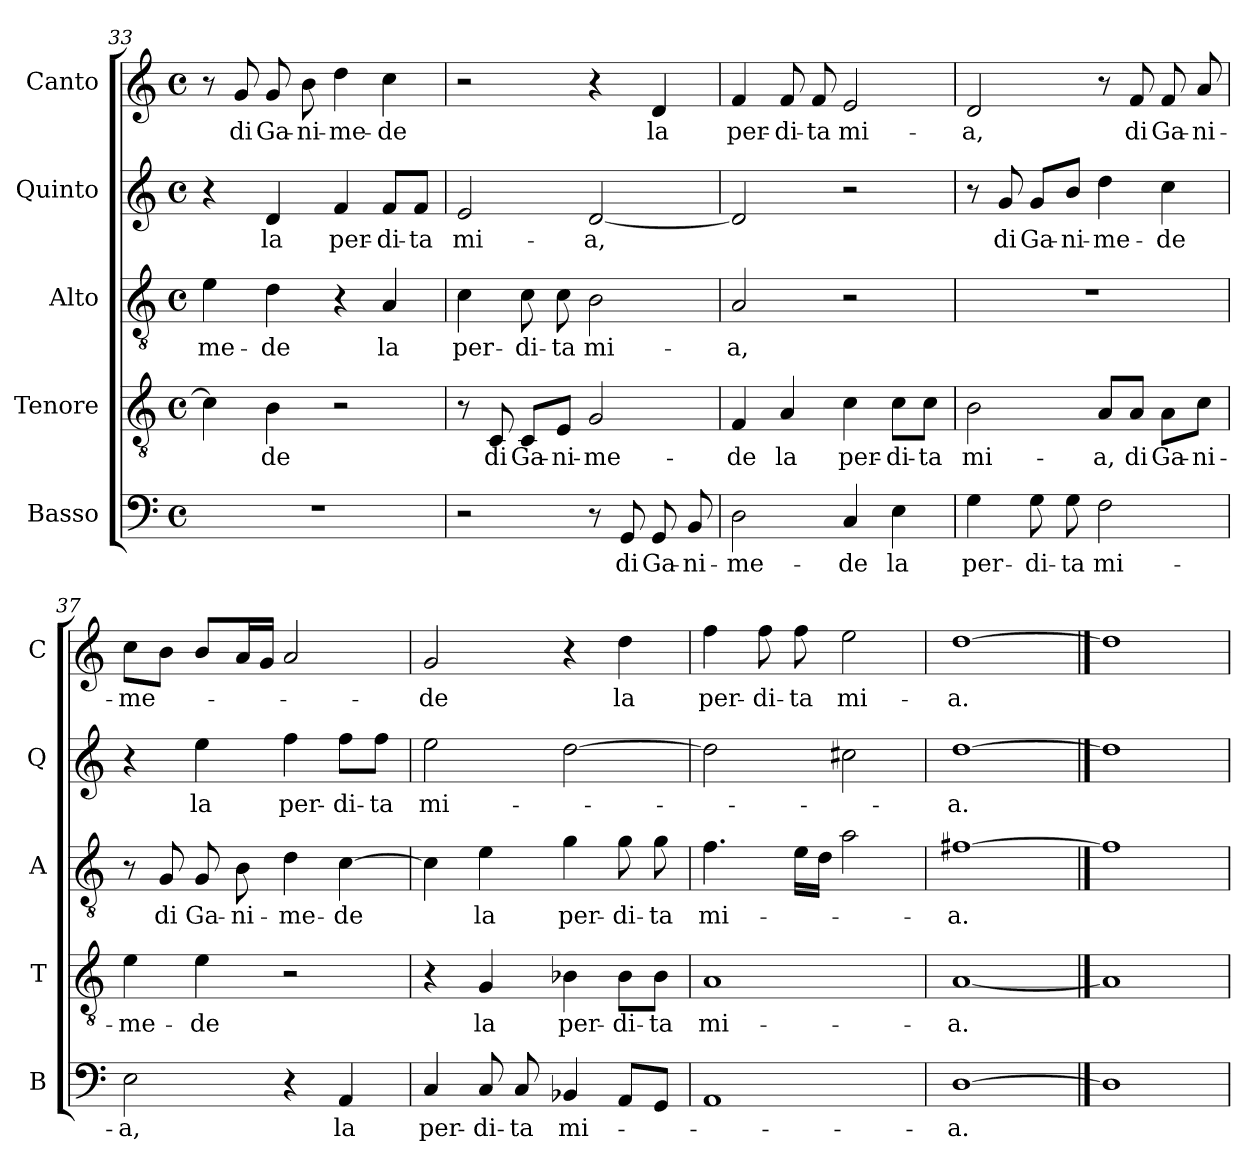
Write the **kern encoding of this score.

**kern	**text	**kern	**text	**kern	**text	**kern	**text	**kern	**text
*part5	*part5	*part4	*part4	*part3	*part3	*part2	*part2	*part1	*part1
*staff5	*staff5	*staff4	*staff4	*staff3	*staff3	*staff2	*staff2	*staff1	*staff1
*I"Basso	*	*I"Tenore	*	*I"Alto	*	*I"Quinto	*	*I"Canto	*
*I'B	*	*I'T	*	*I'A	*	*I'Q	*	*I'C	*
!!LO:LB:g=z
*clefF4	*	*clefGv2	*	*clefGv2	*	*clefG2	*	*clefG2	*
*k[]	*	*k[]	*	*k[]	*	*k[]	*	*k[]	*
*C:	*	*C:	*	*C:	*	*C:	*	*C:	*
*M4/4	*	*M4/4	*	*M4/4	*	*M4/4	*	*M4/4	*
*met(c)	*	*met(c)	*	*met(c)	*	*met(c)	*	*met(c)	*
=33	=33	=33	=33	=33	=33	=33	=33	=33	=33
!	!	!	!	!	!LO:LY:b	!	!	!	!
1r	.	4c\]	.	4e\	-me-	4r	.	8r	.
!	!	!	!	!	!	!	!	!	!LO:LY:b
.	.	.	.	.	.	.	.	8g/	di
!	!	!	!LO:LY:b	!	!LO:LY:b	!	!LO:LY:b	!	!LO:LY:b
.	.	4B\	-de	4d\	-de	4d/	la	8g/	Ga-
!	!	!	!	!	!	!	!	!	!LO:LY:b
.	.	.	.	.	.	.	.	8b\	-ni-
!	!	!	!	!	!	!	!LO:LY:b	!	!LO:LY:b
.	.	2r	.	4r	.	4f/	per-	4dd\	-me-
!	!	!	!	!	!LO:LY:b	!	!LO:LY:b	!	!LO:LY:b
.	.	.	.	4A/	la	8f/L	-di-	4cc\	-de
!	!	!	!	!	!	!	!LO:LY:b	!	!
.	.	.	.	.	.	8f/J	-ta	.	.
=34	=34	=34	=34	=34	=34	=34	=34	=34	=34
!	!	!	!	!	!LO:LY:b	!	!LO:LY:b	!	!
2r	.	8r	.	4c\	per-	2e/	mi-	2r	.
!	!	!	!LO:LY:b	!	!	!	!	!	!
.	.	8C/	di	.	.	.	.	.	.
!	!	!	!LO:LY:b	!	!LO:LY:b	!	!	!	!
.	.	8C/L	Ga-	8c\	-di-	.	.	.	.
!	!	!	!LO:LY:b	!	!LO:LY:b	!	!	!	!
.	.	8E/J	-ni-	8c\	-ta	.	.	.	.
!	!	!	!LO:LY:b	!	!LO:LY:b	!	!LO:LY:b	!	!
8r	.	2G/	-me-	2B\	mi-	[2d/	-a,	4r	.
!	!LO:LY:b	!	!	!	!	!	!	!	!
8GG/	di	.	.	.	.	.	.	.	.
!	!LO:LY:b	!	!	!	!	!	!	!	!LO:LY:b
8GG/	Ga-	.	.	.	.	.	.	4d/	la
!	!LO:LY:b	!	!	!	!	!	!	!	!
8BB/	-ni-	.	.	.	.	.	.	.	.
=35	=35	=35	=35	=35	=35	=35	=35	=35	=35
!	!LO:LY:b	!	!LO:LY:b	!	!LO:LY:b	!	!	!	!LO:LY:b
2D\	-me-	4F/	-de	2A/	-a,	2d/]	.	4f/	per-
!	!	!	!LO:LY:b	!	!	!	!	!	!LO:LY:b
.	.	4A/	la	.	.	.	.	8f/	-di-
!	!	!	!	!	!	!	!	!	!LO:LY:b
.	.	.	.	.	.	.	.	8f/	-ta
!	!LO:LY:b	!	!LO:LY:b	!	!	!	!	!	!LO:LY:b
4C/	-de	4c\	per-	2r	.	2r	.	2e/	mi-
!	!LO:LY:b	!	!LO:LY:b	!	!	!	!	!	!
4E\	la	8c\L	-di-	.	.	.	.	.	.
!	!	!	!LO:LY:b	!	!	!	!	!	!
.	.	8c\J	-ta	.	.	.	.	.	.
=36	=36	=36	=36	=36	=36	=36	=36	=36	=36
!	!LO:LY:b	!	!LO:LY:b	!	!	!	!	!	!LO:LY:b
4G\	per-	2B\	mi-	1r	.	8r	.	2d/	-a,
!	!	!	!	!	!	!	!LO:LY:b	!	!
.	.	.	.	.	.	8g/	di	.	.
!	!LO:LY:b	!	!	!	!	!	!LO:LY:b	!	!
8G\	-di-	.	.	.	.	8g/L	Ga-	.	.
!	!LO:LY:b	!	!	!	!	!	!LO:LY:b	!	!
8G\	-ta	.	.	.	.	8b/J	-ni-	.	.
!	!LO:LY:b	!	!LO:LY:b	!	!	!	!LO:LY:b	!	!
2F\	mi-	8A/L	-a,	.	.	4dd\	-me-	8r	.
!	!	!	!LO:LY:b	!	!	!	!	!	!LO:LY:b
.	.	8A/J	di	.	.	.	.	8f/	di
!	!	!	!LO:LY:b	!	!	!	!LO:LY:b	!	!LO:LY:b
.	.	8A\L	Ga-	.	.	4cc\	-de	8f/	Ga-
!	!	!	!LO:LY:b	!	!	!	!	!	!LO:LY:b
.	.	8c\J	-ni-	.	.	.	.	8a/	-ni-
!!LO:PB:g=z
=37	=37	=37	=37	=37	=37	=37	=37	=37	=37
!	!LO:LY:b	!	!LO:LY:b	!	!	!	!	!	!LO:LY:b
2E\	-a,	4e\	-me-	8r	.	4r	.	8cc\L	-me-
!	!	!	!	!	!LO:LY:b	!	!	!	!
.	.	.	.	8G/	di	.	.	8b\J	.
!	!	!	!LO:LY:b	!	!LO:LY:b	!	!LO:LY:b	!	!
.	.	4e\	-de	8G/	Ga-	4ee\	la	8b/L	.
!	!	!	!	!	!LO:LY:b	!	!	!	!
.	.	.	.	8B\	-ni-	.	.	16a/L	.
.	.	.	.	.	.	.	.	16g/JJ	.
!	!	!	!	!	!LO:LY:b	!	!LO:LY:b	!	!
4r	.	2r	.	4d\	-me-	4ff\	per-	2a/	.
!	!LO:LY:b	!	!	!	!LO:LY:b	!	!LO:LY:b	!	!
4AA/	la	.	.	[4c\	-de	8ff\L	-di-	.	.
!	!	!	!	!	!	!	!LO:LY:b	!	!
.	.	.	.	.	.	8ff\J	-ta	.	.
=38	=38	=38	=38	=38	=38	=38	=38	=38	=38
!	!LO:LY:b	!	!	!	!	!	!LO:LY:b	!	!LO:LY:b
4C/	per-	4r	.	4c\]	.	2ee\	mi-	2g/	-de
!	!LO:LY:b	!	!LO:LY:b	!	!LO:LY:b	!	!	!	!
8C/	-di-	4G/	la	4e\	la	.	.	.	.
!	!LO:LY:b	!	!	!	!	!	!	!	!
8C/	-ta	.	.	.	.	.	.	.	.
!	!LO:LY:b	!	!LO:LY:b	!	!LO:LY:b	!	!	!	!
4BB-X/	mi-	4B-X\	per-	4g\	per-	[2dd\	.	4r	.
!	!	!	!LO:LY:b	!	!LO:LY:b	!	!	!	!LO:LY:b
8AA/L	.	8B-\L	-di-	8g\	-di-	.	.	4dd\	la
!	!	!	!LO:LY:b	!	!LO:LY:b	!	!	!	!
8GG/J	.	8B-\J	-ta	8g\	-ta	.	.	.	.
=39	=39	=39	=39	=39	=39	=39	=39	=39	=39
!	!	!	!LO:LY:b	!	!LO:LY:b	!	!	!	!LO:LY:b
1AA	.	1A	mi-	4.f\	mi-	2dd\]	.	4ff\	per-
!	!	!	!	!	!	!	!	!	!LO:LY:b
.	.	.	.	.	.	.	.	8ff\	-di-
!	!	!	!	!	!	!	!	!	!LO:LY:b
.	.	.	.	16e\LL	.	.	.	8ff\	-ta
.	.	.	.	16d\JJ	.	.	.	.	.
!	!	!	!	!	!	!	!	!	!LO:LY:b
.	.	.	.	2a\	.	2cc#X\	.	2ee\	mi-
=40	=40	=40	=40	=40	=40	=40	=40	=40	=40
!	!LO:LY:b	!	!LO:LY:b	!	!LO:LY:b	!	!LO:LY:b	!	!LO:LY:b
[1D	-a.	[1A	-a.	[1f#X	-a.	[1dd	-a.	[1dd	-a.
==41	==41	==41	==41	==41	==41	==41	==41	==41	==41
1D]	.	1A]	.	1f#]	.	1dd]	.	1dd]	.
=	=	=	=	=	=	=	=	=	=
*-	*-	*-	*-	*-	*-	*-	*-	*-	*-
